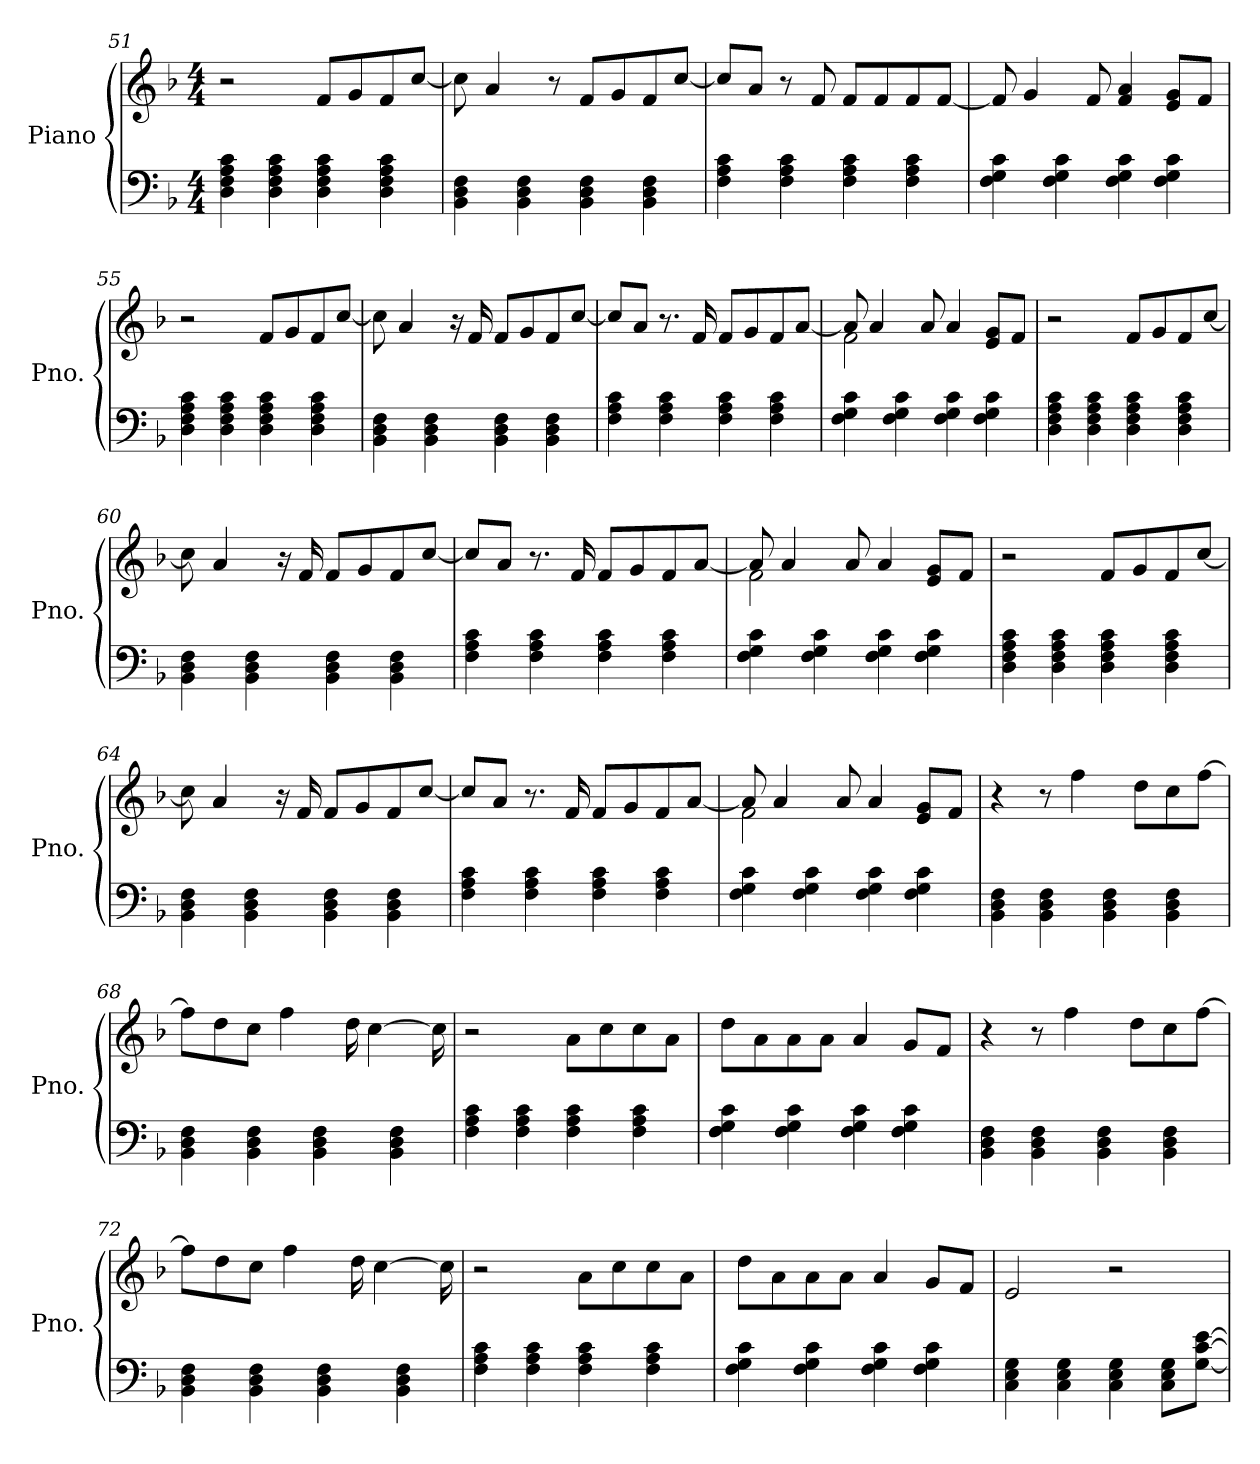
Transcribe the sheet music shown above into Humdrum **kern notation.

**kern	**kern
*part1	*part1
*staff2	*staff1
*I"Piano	*
*I'Pno.	*
*clefF4	*clefG2
*k[b-]	*k[b-]
*M4/4	*M4/4
=51	=51
4D\ 4F\ 4A\ 4c\	2r
4D\ 4F\ 4A\ 4c\	.
4D\ 4F\ 4A\ 4c\	8f/L
.	8g/
4D\ 4F\ 4A\ 4c\	8f/
.	[8cc/J
!!LO:LB:g=z
=52	=52
4BB-\ 4D\ 4F\	8cc\]
.	4a/
4BB-\ 4D\ 4F\	.
.	8r
4BB-\ 4D\ 4F\	8f/L
.	8g/
4BB-\ 4D\ 4F\	8f/
.	[8cc/J
=53	=53
4F\ 4A\ 4c\	8cc/L]
.	8a/J
4F\ 4A\ 4c\	8r
.	8f/
4F\ 4A\ 4c\	8f/L
.	8f/
4F\ 4A\ 4c\	8f/
.	[8f/J
=54	=54
4F\ 4G\ 4c\	8f/]
.	4g/
4F\ 4G\ 4c\	.
.	8f/
4F\ 4G\ 4c\	4f/ 4a/
4F\ 4G\ 4c\	8e/ 8g/L
.	8f/J
=55	=55
4D\ 4F\ 4A\ 4c\	2r
4D\ 4F\ 4A\ 4c\	.
4D\ 4F\ 4A\ 4c\	8f/L
.	8g/
4D\ 4F\ 4A\ 4c\	8f/
.	[8cc/J
=56	=56
4BB-\ 4D\ 4F\	8cc\]
.	4a/
4BB-\ 4D\ 4F\	.
.	16r
.	16f/
4BB-\ 4D\ 4F\	8f/L
.	8g/
4BB-\ 4D\ 4F\	8f/
.	[8cc/J
!!LO:PB:g=z
=57	=57
4F\ 4A\ 4c\	8cc/L]
.	8a/J
4F\ 4A\ 4c\	8.r
.	16f/
4F\ 4A\ 4c\	8f/L
.	8g/
4F\ 4A\ 4c\	8f/
.	[8a/J
=58	=58
*	*^
4F\ 4G\ 4c\	8a/]	2f\
.	4a/	.
4F\ 4G\ 4c\	.	.
.	8a/	.
4F\ 4G\ 4c\	4a/	2ryy
4F\ 4G\ 4c\	8e/ 8g/L	.
.	8f/J	.
*	*v	*v
=59	=59
4D\ 4F\ 4A\ 4c\	2r
4D\ 4F\ 4A\ 4c\	.
4D\ 4F\ 4A\ 4c\	8f/L
.	8g/
4D\ 4F\ 4A\ 4c\	8f/
.	[8cc/J
=60	=60
4BB-\ 4D\ 4F\	8cc\]
.	4a/
4BB-\ 4D\ 4F\	.
.	16r
.	16f/
4BB-\ 4D\ 4F\	8f/L
.	8g/
4BB-\ 4D\ 4F\	8f/
.	[8cc/J
=61	=61
4F\ 4A\ 4c\	8cc/L]
.	8a/J
4F\ 4A\ 4c\	8.r
.	16f/
4F\ 4A\ 4c\	8f/L
.	8g/
4F\ 4A\ 4c\	8f/
.	[8a/J
!!LO:LB:g=z
=62	=62
*	*^
4F\ 4G\ 4c\	8a/]	2f\
.	4a/	.
4F\ 4G\ 4c\	.	.
.	8a/	.
4F\ 4G\ 4c\	4a/	2ryy
4F\ 4G\ 4c\	8e/ 8g/L	.
.	8f/J	.
*	*v	*v
=63	=63
4D\ 4F\ 4A\ 4c\	2r
4D\ 4F\ 4A\ 4c\	.
4D\ 4F\ 4A\ 4c\	8f/L
.	8g/
4D\ 4F\ 4A\ 4c\	8f/
.	[8cc/J
=64	=64
4BB-\ 4D\ 4F\	8cc\]
.	4a/
4BB-\ 4D\ 4F\	.
.	16r
.	16f/
4BB-\ 4D\ 4F\	8f/L
.	8g/
4BB-\ 4D\ 4F\	8f/
.	[8cc/J
=65	=65
4F\ 4A\ 4c\	8cc/L]
.	8a/J
4F\ 4A\ 4c\	8.r
.	16f/
4F\ 4A\ 4c\	8f/L
.	8g/
4F\ 4A\ 4c\	8f/
.	[8a/J
=66	=66
*	*^
4F\ 4G\ 4c\	8a/]	2f\
.	4a/	.
4F\ 4G\ 4c\	.	.
.	8a/	.
4F\ 4G\ 4c\	4a/	2ryy
4F\ 4G\ 4c\	8e/ 8g/L	.
.	8f/J	.
*	*v	*v
!!LO:LB:g=z
=67	=67
4BB-\ 4D\ 4F\	4r
4BB-\ 4D\ 4F\	8r
.	4ff\
4BB-\ 4D\ 4F\	.
.	8dd\L
4BB-\ 4D\ 4F\	8cc\
.	[8ff\J
=68	=68
4BB-\ 4D\ 4F\	8ff\L]
.	8dd\
4BB-\ 4D\ 4F\	8cc\J
.	4ff\
4BB-\ 4D\ 4F\	.
.	16dd\
.	[4cc\
4BB-\ 4D\ 4F\	.
.	16cc\]
=69	=69
4F\ 4A\ 4c\	2r
4F\ 4A\ 4c\	.
4F\ 4A\ 4c\	8a\L
.	8cc\
4F\ 4A\ 4c\	8cc\
.	8a\J
=70	=70
4F\ 4G\ 4c\	8dd\L
.	8a\
4F\ 4G\ 4c\	8a\
.	8a\J
4F\ 4G\ 4c\	4a/
4F\ 4G\ 4c\	8g/L
.	8f/J
=71	=71
4BB-\ 4D\ 4F\	4r
4BB-\ 4D\ 4F\	8r
.	4ff\
4BB-\ 4D\ 4F\	.
.	8dd\L
4BB-\ 4D\ 4F\	8cc\
.	[8ff\J
!!LO:LB:g=z
=72	=72
4BB-\ 4D\ 4F\	8ff\L]
.	8dd\
4BB-\ 4D\ 4F\	8cc\J
.	4ff\
4BB-\ 4D\ 4F\	.
.	16dd\
.	[4cc\
4BB-\ 4D\ 4F\	.
.	16cc\]
=73	=73
4F\ 4A\ 4c\	2r
4F\ 4A\ 4c\	.
4F\ 4A\ 4c\	8a\L
.	8cc\
4F\ 4A\ 4c\	8cc\
.	8a\J
=74	=74
4F\ 4G\ 4c\	8dd\L
.	8a\
4F\ 4G\ 4c\	8a\
.	8a\J
4F\ 4G\ 4c\	4a/
4F\ 4G\ 4c\	8g/L
.	8f/J
=75	=75
4C\ 4E\ 4G\	2e/
4C\ 4E\ 4G\	.
4C\ 4E\ 4G\	2r
8C\ 8E\ 8G\L	.
[8G\ [8c\ [8e\J	.
=	=
*-	*-
